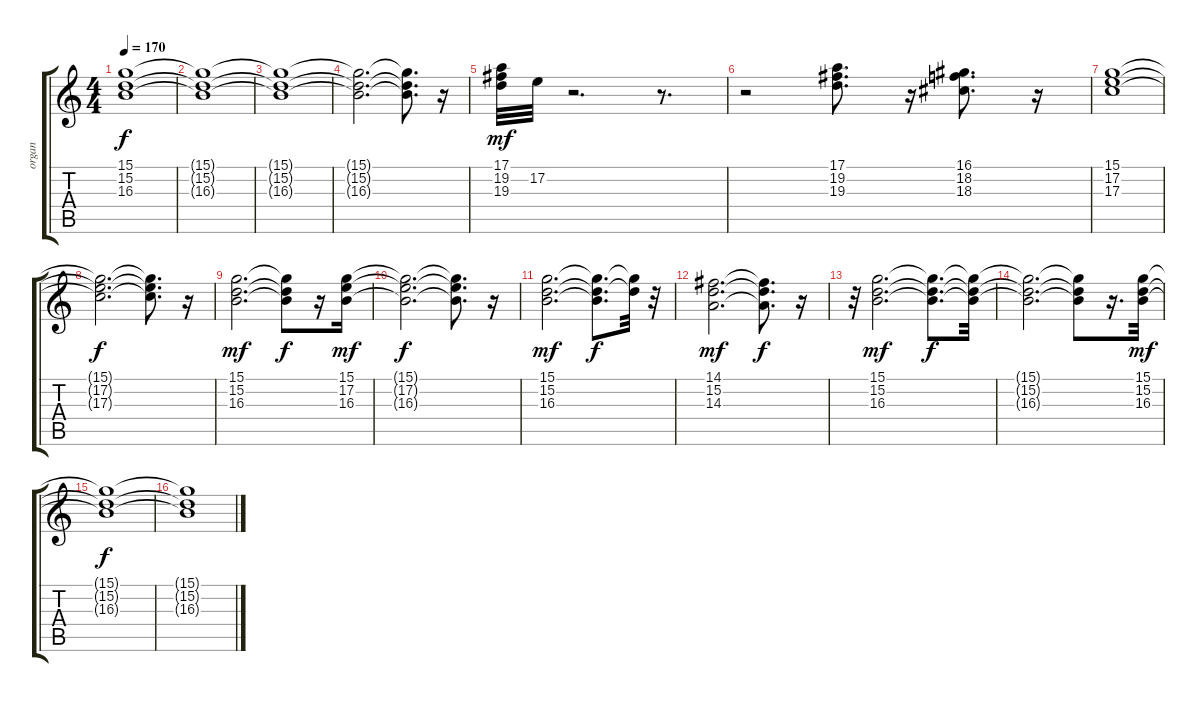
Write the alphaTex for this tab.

\track ("organ   " "organ   ") {instrument rockorgan}
\staff {score tabs}
\tuning (E4 B3 G3 D3 A2 E2) {hide}
\ts (4 4)
\tempo 170
\clef g2
\ks c
(15.1{t} 15.2{t} 16.3{t}).1{dy f} |
(15.1{t} 15.2{t} 16.3{t}).1 |
(15.1{t} 15.2{t} 16.3{t}).1 |
(15.1{t} 15.2{t} 16.3{t}).2{d} (15.1{t} 15.2{t} 16.3{t}).8{d} r.16 |
(17.1 19.2 19.3).32{dy mf} 17.2.32 r.2{d} r.8{d} |
r.2 (17.1 19.2 19.3).8{d} r.16 (16.1 18.2 18.3).8{d} r.16 |
(15.1 17.2 17.3).1 |
(15.1{t} 17.2{t} 17.3{t}).2{d dy f} (15.1{t} 17.2{t} 17.3{t}).8{d} r.16 |
(15.1 15.2 16.3).2{d dy mf} (15.1{t} 15.2{t} 16.3{t}).8{dy f} r.16 (15.1 17.2 16.3).16{dy mf} |
(15.1{t} 17.2{t} 16.3{t}).2{d dy f} (15.1{t} 17.2{t} 16.3{t}).8{d} r.16 |
(15.1 15.2 16.3).2{d dy mf} (15.1{t} 15.2{t} 16.3{t}).8{d dy f} (15.1{t} 15.2{t}).32 r.32 |
(14.1 15.2 14.3).2{d dy mf} (14.1{t} 15.2{t} 14.3{t}).8{d dy f} r.16 |
r.32 (15.1 15.2 16.3).2{d dy mf} (15.1{t} 15.2{t} 16.3{t}).8{d dy f} (15.1{t} 15.2{t} 16.3{t}).32 |
(15.1{t} 15.2{t} 16.3{t}).2{d} (15.1{t} 15.2{t} 16.3{t}).8 r.16{d} (15.1 15.2 16.3).32{dy mf} |
(15.1{t} 15.2{t} 16.3{t}).1{dy f} |
(15.1{t} 15.2{t} 16.3{t}).1
